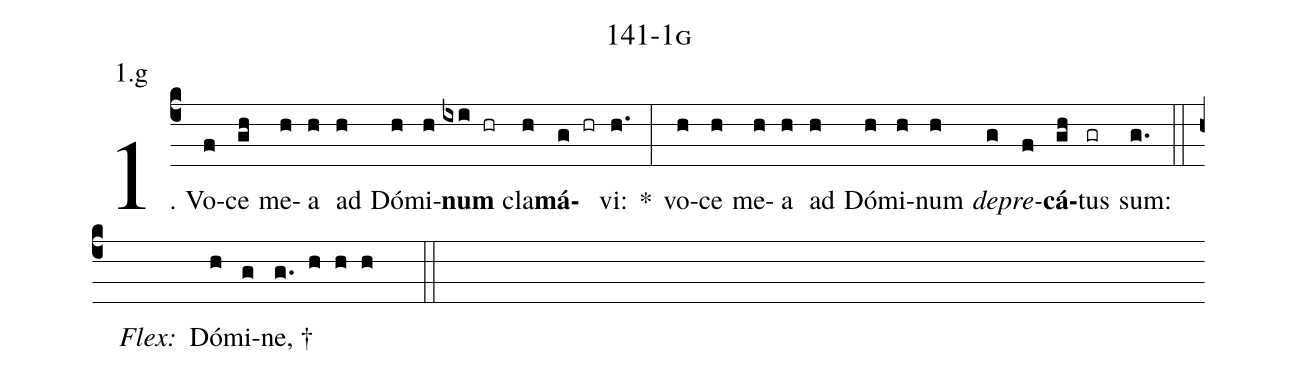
name: 141-1g;
annotation: 1.g;
%%
(c4)1. Vo(f)ce(gh) me(h)a(h) ad(h) Dó(h)mi(h)<b>num</b>(ixi hr) cla(h)<b>má</b>(g hr)vi:(h.) *(:) vo(h)ce(h) me(h)a(h) ad(h) Dó(h)mi(h)num(h) <i>de</i>(g)<i>pre</i>(f)<b>cá</b>(gh)tus(gr) sum:(g.) (::)
<i>Flex:</i>()  Dó(h)mi(g)ne, †(g. h h h  ::)
